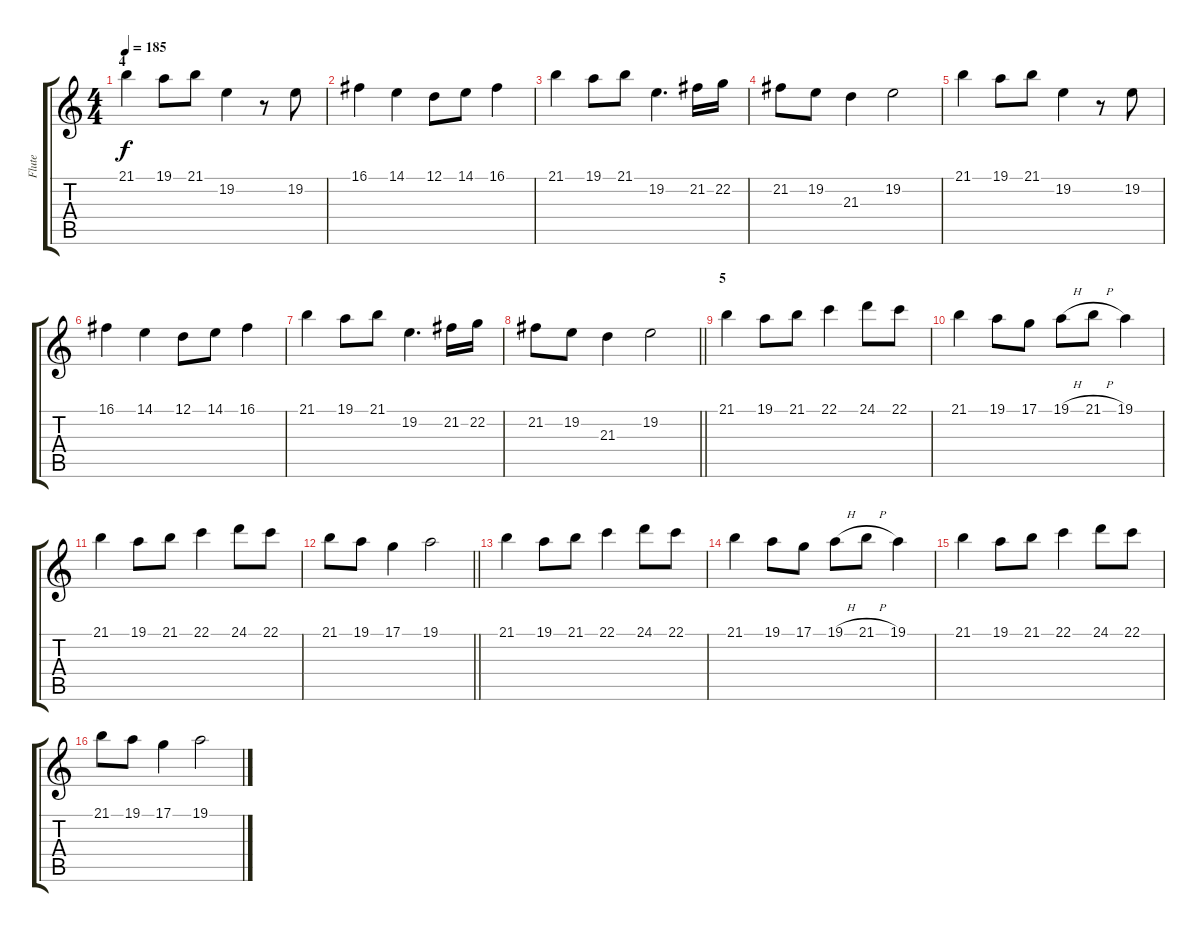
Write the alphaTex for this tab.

\track ("Flute" "Flute") {instrument piccolo}
\staff {score tabs}
\tuning (D4 A3 F3 C3 G2 D2) {hide}
\ts (4 4)
\section ("" "4")
\tempo 185
\clef g2
\ks c
21.1.4{dy f} 19.1.8 21.1.8 19.2.4 r.8 19.2.8 |
16.1.4 14.1.4 12.1.8 14.1.8 16.1.4 |
21.1.4 19.1.8 21.1.8 19.2.4{d} 21.2.16 22.2.16 |
21.2.8 19.2.8 21.3.4 19.2.2 |
21.1.4 19.1.8 21.1.8 19.2.4 r.8 19.2.8 |
16.1.4 14.1.4 12.1.8 14.1.8 16.1.4 |
21.1.4 19.1.8 21.1.8 19.2.4{d} 21.2.16 22.2.16 |
\barLineRight lightlight
21.2.8 19.2.8 21.3.4 19.2.2 |
\section ("" "5")
21.1.4 19.1.8 21.1.8 22.1.4 24.1.8 22.1.8 |
21.1.4 19.1.8 17.1.8 19.1{h}.8 21.1{h}.8 19.1.4 |
21.1.4 19.1.8 21.1.8 22.1.4 24.1.8 22.1.8 |
\barLineRight lightlight
21.1.8 19.1.8 17.1.4 19.1.2 |
\section ("" "")
21.1.4 19.1.8 21.1.8 22.1.4 24.1.8 22.1.8 |
21.1.4 19.1.8 17.1.8 19.1{h}.8 21.1{h}.8 19.1.4 |
21.1.4 19.1.8 21.1.8 22.1.4 24.1.8 22.1.8 |
21.1.8 19.1.8 17.1.4 19.1.2
